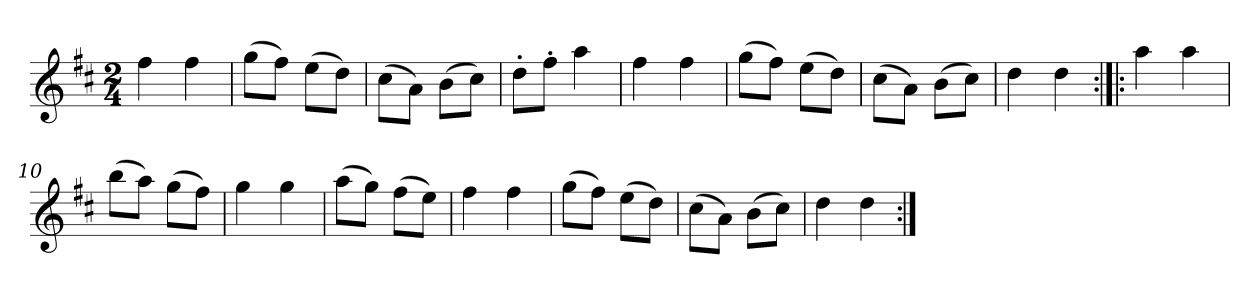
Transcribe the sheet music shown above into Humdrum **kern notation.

**kern
*part1
*staff1
*clefG2
*k[f#c#]
*D:
*M2/4
*MM120
=1
4ff#
4ff#
=2
(8gg\L
8ff#\J)
(8ee\L
8dd\J)
=3
(8cc#\L
8a\J)
(8b\L
8cc#\J)
=4
8dd'\L
8ff#'\J
4aa
=5
4ff#
4ff#
=6
(8gg\L
8ff#\J)
(8ee\L
8dd\J)
=7
(8cc#\L
8a\J)
(8b\L
8cc#\J)
=8
4dd
4dd
=9:|!|:
4aa
4aa
=10
(8bb\L
8aa\J)
(8gg\L
8ff#\J)
=11
4gg
4gg
=12
(8aa\L
8gg\J)
(8ff#\L
8ee\J)
=13
4ff#
4ff#
=14
(8gg\L
8ff#\J)
(8ee\L
8dd\J)
=15
(8cc#\L
8a\J)
(8b\L
8cc#\J)
=16
4dd
4dd
=:|!
*-
